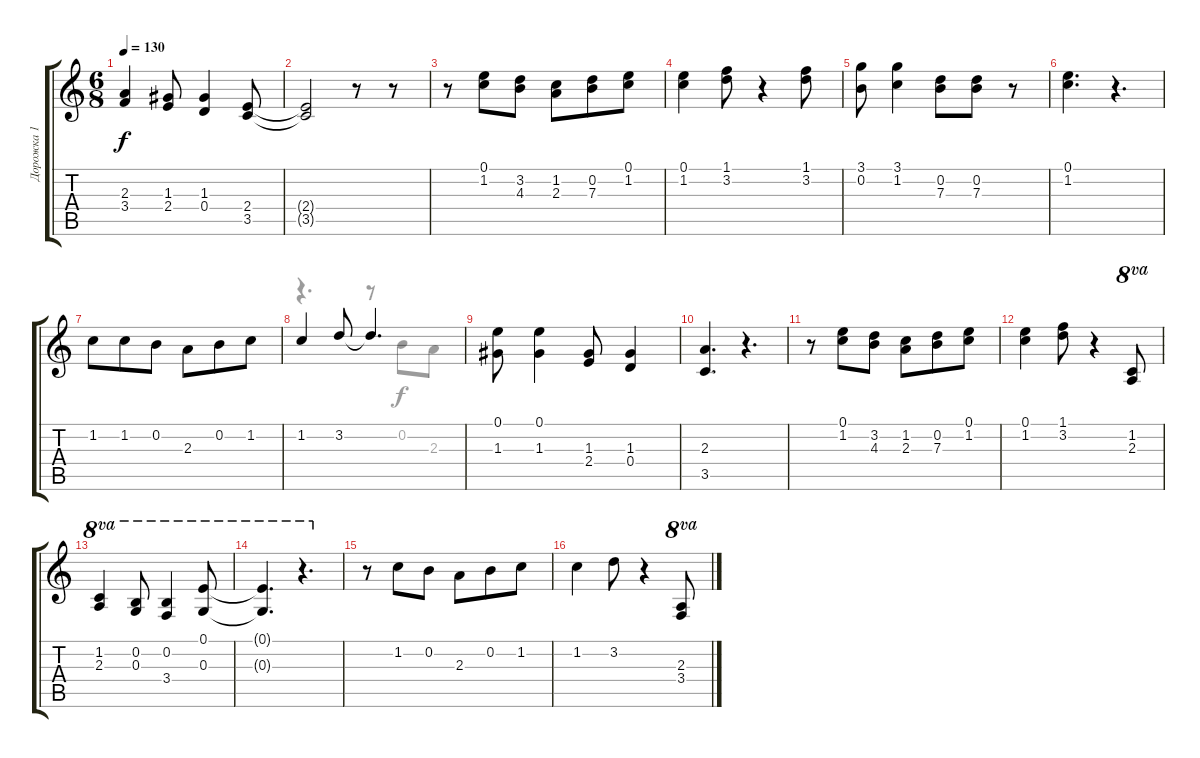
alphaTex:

\track ("Дорожка 1" "Дорожка 1") {instrument acousticguitarsteel}
\staff {score tabs}
\tuning (E4 B3 G3 D3 A2 E2) {hide}
\voice
\ts (6 8)
\tempo 130
\clef g2
\ks c
(2.3 3.4).4{dy f} (1.3 2.4).8 (1.3 0.4).4 (2.4 3.5).8 |
(2.4{t} 3.5{t}).2 r.8 r.8 |
r.8 (0.1 1.2).8 (3.2 4.3).8 (1.2 2.3).8 (0.2 7.3).8 (0.1 1.2).8 |
(0.1 1.2).4 (1.1 3.2).8 r.4 (1.1 3.2).8 |
(3.1 0.2).8 (3.1 1.2).4 (0.2 7.3).8 (0.2 7.3).8 r.8 |
(0.1 1.2).4{d} r.4{d} |
1.2.8 1.2.8 0.2.8 2.3.8 0.2.8 1.2.8 |
1.2.4 3.2.8 3.2{t}.4{d} |
(0.1 1.3).8 (0.1 1.3).4 (1.3 2.4).8 (1.3 0.4).4 |
(2.3 3.5).4{d} r.4{d} |
r.8 (0.1 1.2).8 (3.2 4.3).8 (1.2 2.3).8 (0.2 7.3).8 (0.1 1.2).8 |
(0.1 1.2).4 (1.1 3.2).8 r.4 (1.2 2.3).8{ot 8va} |
(1.2 2.3).4{ot 8va} (0.2 0.3).8{ot 8va} (0.2 3.4).4{ot 8va} (0.1 0.3).8{ot 8va} |
(0.1{t} 0.3{t}).4{d ot 8va} r.4{d ot 8va} |
r.8 1.2.8 0.2.8 2.3.8 0.2.8 1.2.8 |
1.2.4 3.2.8 r.4 (2.3 3.4).8{ot 8va}
\voice
\clef g2
\ottava regular
\simile none
\ks c
|
|
|
|
|
|
|
r.4{d} r.8 0.2.8 2.3.8 |
|
|
|
|
|
|
|
